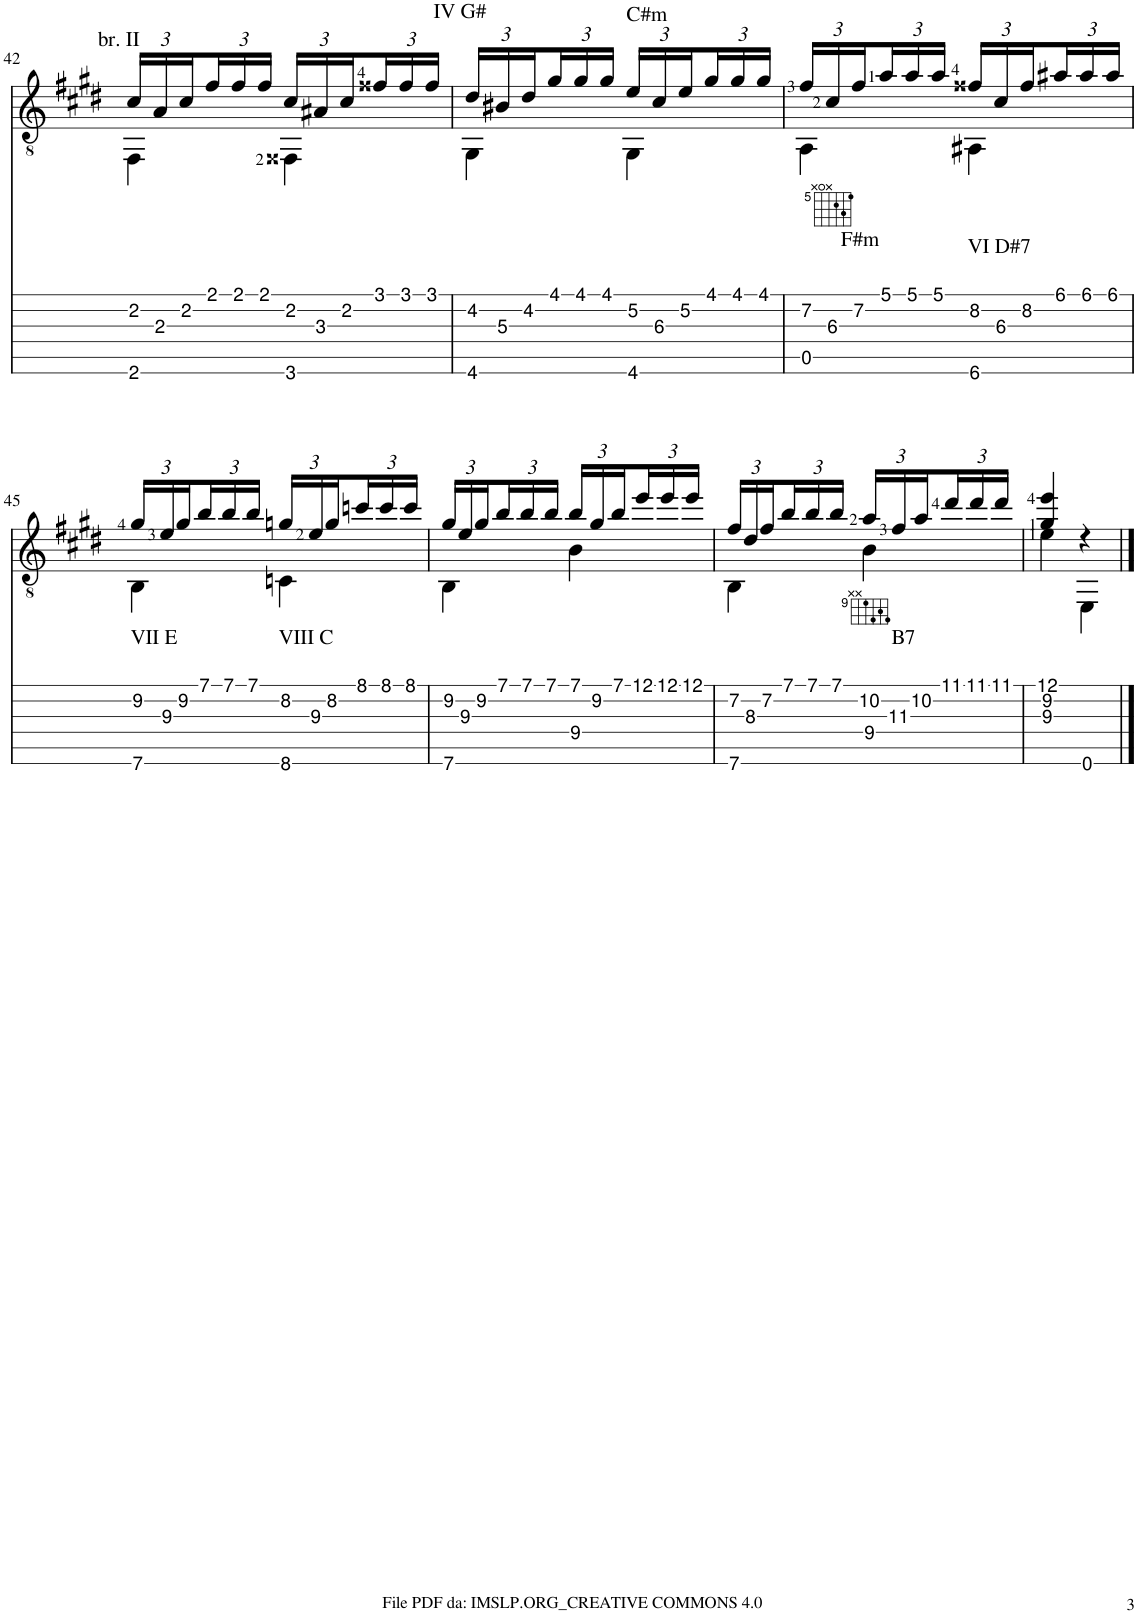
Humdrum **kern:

**kern	**kern
*part1	*part1
*staff2	*staff1
*I"Guitar	*
*I'Guit.	*
!!LO:PB:g=z
*	*clefGv2
*k[f#c#g#d#]	*k[f#c#g#d#]
*M2/4	*M2/4
*Xbrackettup	*Xbrackettup
=42	=42
*^	*^
!	!	!LO:TX:a:t=br. II	!
24c#LL	4FF#	24c#/LL	4FF#\
24A	.	24A/	.
24c#J	.	24c#/	.
24f#L	.	24f#/	.
24f#	.	24f#/	.
24f#JJ	.	24f#/JJ	.
24c#LL	4FF##	24c#/LL	4FF##X\
24A#	.	24A#X/	.
24c#J	.	24c#/	.
24f##L	.	24f##X/	.
24f##	.	24f##/	.
24f##JJ	.	24f##/JJ	.
=43	=43	=43	=43
!	!	!LO:TX:a:t=IV G#	!
24d#LL	4GG#	24d#/LL	4GG#\
24B#	.	24B#X/	.
24d#J	.	24d#/	.
24g#L	.	24g#/	.
24g#	.	24g#/	.
24g#JJ	.	24g#/JJ	.
!	!	!LO:TX:a:t=C#m	!
24eLL	4GG#	24e/LL	4GG#\
24c#	.	24c#/	.
24eJ	.	24e/	.
24g#L	.	24g#/	.
24g#	.	24g#/	.
24g#JJ	.	24g#/JJ	.
=44	=44	=44	=44
24f#LL	4AA	24f#/LL	4AA\
24c#	.	24c#/	.
!LO:TX:a:t=F#m	!	!	!
24f#J	.	24f#/	.
24aL	.	24a/	.
24a	.	24a/	.
24aJJ	.	24a/JJ	.
!LO:TX:a:t=VI D#7	!	!	!
24f##LL	4AA#	24f##X/LL	4AA#X\
24c#	.	24c#/	.
24f##J	.	24f##/	.
24a#L	.	24a#X/	.
24a#	.	24a#/	.
24a#JJ	.	24a#/JJ	.
!!LO:LB:g=z	!!
=45	=45	=45	=45
!LO:TX:a:t=VII E	!	!	!
24g#LL	4BB	24g#/LL	4BB\
24e	.	24e/	.
24g#J	.	24g#/	.
24bL	.	24b/	.
24b	.	24b/	.
24bJJ	.	24b/JJ	.
!LO:TX:a:t=VIII C	!	!	!
24gLL	4C	24gn/LL	4Cn\
24e	.	24e/	.
24gJ	.	24g/	.
24ccL	.	24ccn/	.
24cc	.	24cc/	.
24ccJJ	.	24cc/JJ	.
=46	=46	=46	=46
24g#LL	4BB	24g#/LL	4BB\
24e	.	24e/	.
24g#J	.	24g#/	.
24bL	.	24b/	.
24b	.	24b/	.
24bJJ	.	24b/JJ	.
24bLL	4B	24b/LL	4B\
24g#	.	24g#/	.
24bJ	.	24b/	.
24eeL	.	24ee/	.
24ee	.	24ee/	.
24eeJJ	.	24ee/JJ	.
=47	=47	=47	=47
24f#LL	4BB	24f#/LL	4BB\
24d#	.	24d#/	.
24f#J	.	24f#/	.
24bL	.	24b/	.
24b	.	24b/	.
24bJJ	.	24b/JJ	.
24aLL	4B	24a/LL	4B\
!LO:TX:a:t=B7	!	!	!
24f#	.	24f#/	.
24aJ	.	24a/	.
24dd#L	.	24dd#/	.
24dd#	.	24dd#/	.
24dd#JJ	.	24dd#/JJ	.
=48	=48	=48	=48
4g# 4ee	4e	4g#/ 4ee/	4e\
4r	4EE	4r	4EE\
*v	*v	*	*
*	*v	*v
==	==
*-	*-
